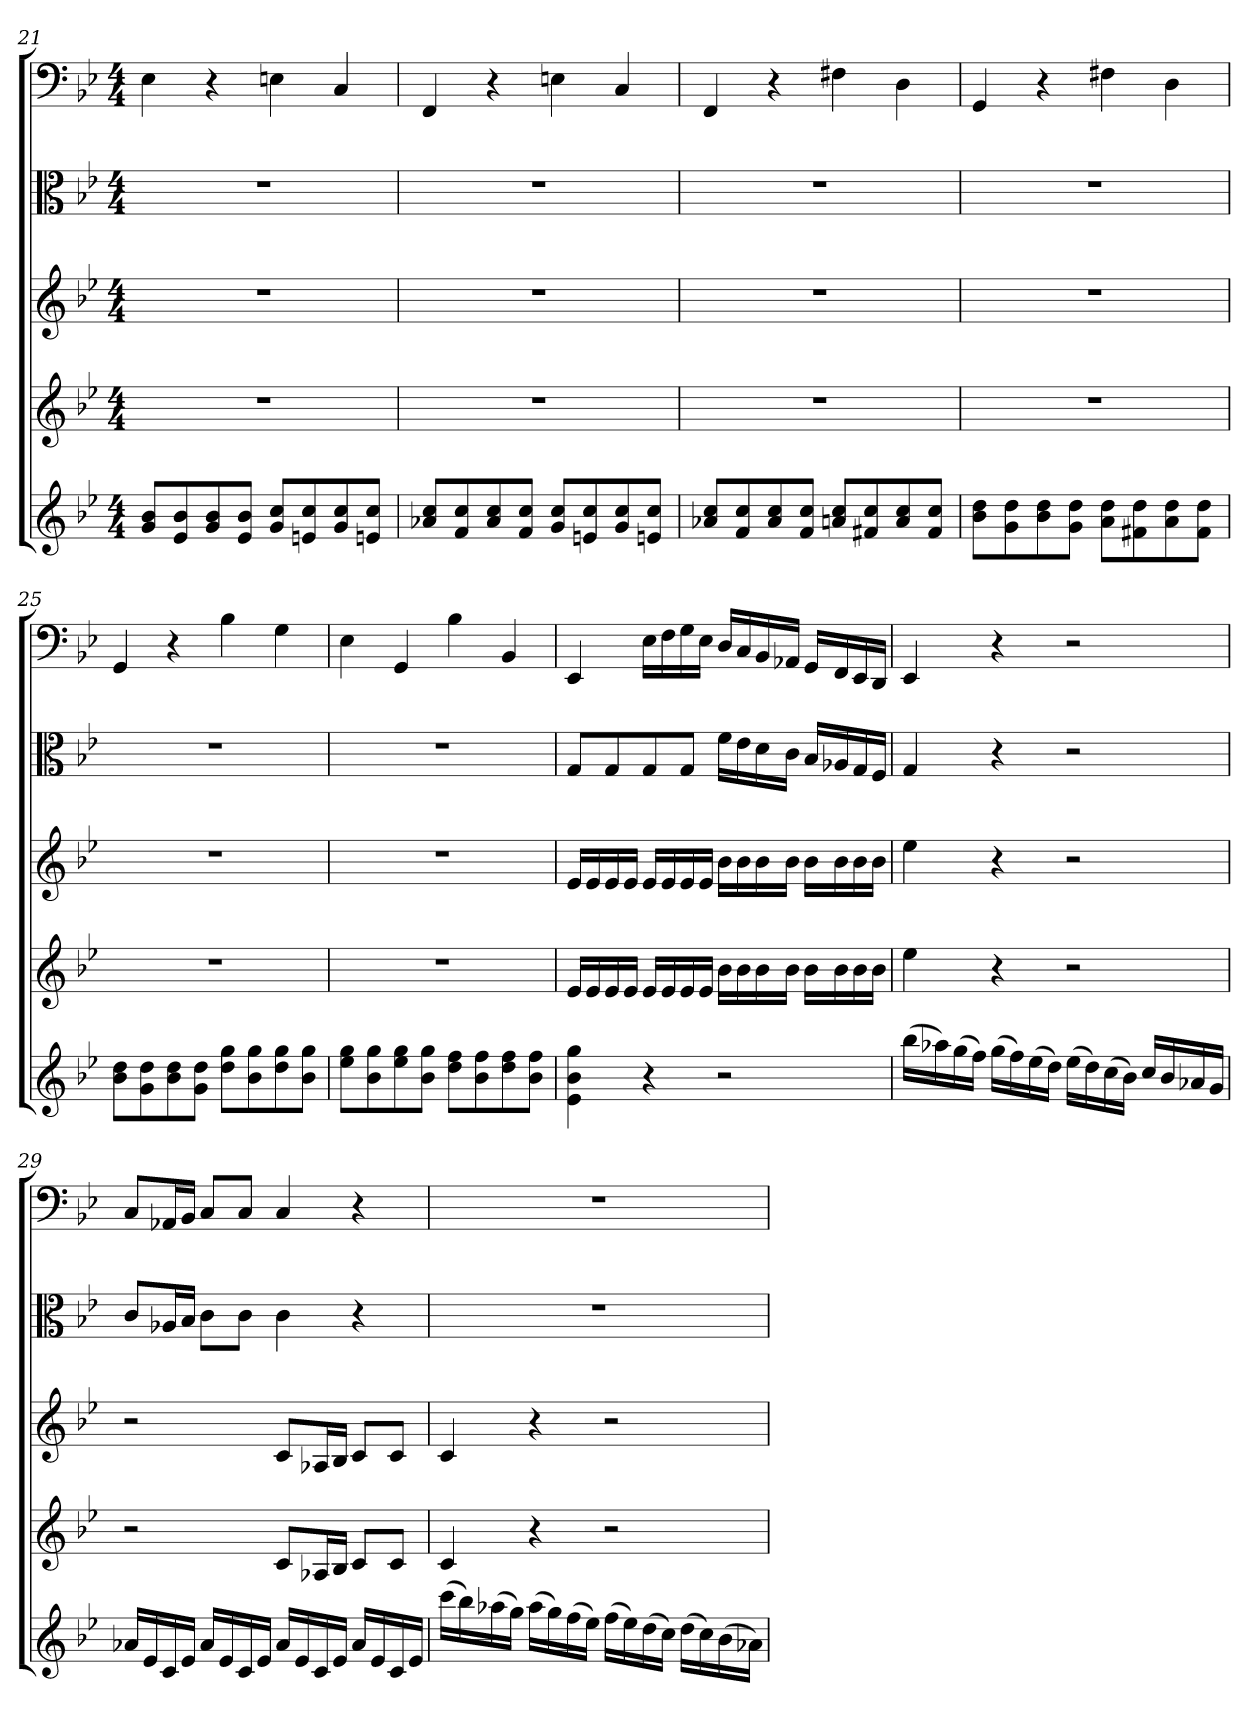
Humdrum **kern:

**kern	**kern	**kern	**kern	**kern
*part5	*part4	*part3	*part2	*part1
*staff5	*staff4	*staff3	*staff2	*staff1
*clefG2	*clefG2	*clefG2	*clefC3	*clefF4
*k[b-e-]	*k[b-e-]	*k[b-e-]	*k[b-e-]	*k[b-e-]
*B-:	*B-:	*B-:	*B-:	*B-:
*M4/4	*M4/4	*M4/4	*M4/4	*M4/4
=21	=21	=21	=21	=21
8g/ 8b-/L	1r	1r	1r	4E-\
8e-/ 8b-/	.	.	.	.
8g/ 8b-/	.	.	.	4r
8e-/ 8b-/J	.	.	.	.
8g/ 8cc/L	.	.	.	4En\
8en/ 8cc/	.	.	.	.
8g/ 8cc/	.	.	.	4C/
8en/ 8cc/J	.	.	.	.
=22	=22	=22	=22	=22
8a-X/ 8cc/L	1r	1r	1r	4FF/
8f/ 8cc/	.	.	.	.
8a-/ 8cc/	.	.	.	4r
8f/ 8cc/J	.	.	.	.
8g/ 8cc/L	.	.	.	4En\
8en/ 8cc/	.	.	.	.
8g/ 8cc/	.	.	.	4C/
8en/ 8cc/J	.	.	.	.
=23	=23	=23	=23	=23
8a-X/ 8cc/L	1r	1r	1r	4FF/
8f/ 8cc/	.	.	.	.
8a-/ 8cc/	.	.	.	4r
8f/ 8cc/J	.	.	.	.
8an/ 8cc/L	.	.	.	4F#X\
8f#X/ 8cc/	.	.	.	.
8a/ 8cc/	.	.	.	4D\
8f#/ 8cc/J	.	.	.	.
=24	=24	=24	=24	=24
8b-\ 8dd\L	1r	1r	1r	4GG/
8g\ 8dd\	.	.	.	.
8b-\ 8dd\	.	.	.	4r
8g\ 8dd\J	.	.	.	.
8a\ 8dd\L	.	.	.	4F#X\
8f#X\ 8dd\	.	.	.	.
8a\ 8dd\	.	.	.	4D\
8f#\ 8dd\J	.	.	.	.
=25	=25	=25	=25	=25
8b-\ 8dd\L	1r	1r	1r	4GG/
8g\ 8dd\	.	.	.	.
8b-\ 8dd\	.	.	.	4r
8g\ 8dd\J	.	.	.	.
8dd\ 8gg\L	.	.	.	4B-\
8b-\ 8gg\	.	.	.	.
8dd\ 8gg\	.	.	.	4G\
8b-\ 8gg\J	.	.	.	.
=26	=26	=26	=26	=26
8ee-\ 8gg\L	1r	1r	1r	4E-\
8b-\ 8gg\	.	.	.	.
8ee-\ 8gg\	.	.	.	4GG/
8b-\ 8gg\J	.	.	.	.
8dd\ 8ff\L	.	.	.	4B-\
8b-\ 8ff\	.	.	.	.
8dd\ 8ff\	.	.	.	4BB-/
8b-\ 8ff\J	.	.	.	.
=27	=27	=27	=27	=27
4e-\ 4b-\ 4gg\	16e-/LL	16e-/LL	8G/L	4EE-/
.	16e-/	16e-/	.	.
.	16e-/	16e-/	8G/	.
.	16e-/JJ	16e-/JJ	.	.
4r	16e-/LL	16e-/LL	8G/	16E-\LL
.	16e-/	16e-/	.	16F\
.	16e-/	16e-/	8G/J	16G\
.	16e-/JJ	16e-/JJ	.	16E-\JJ
2r	16b-\LL	16b-\LL	16f\LL	16D/LL
.	16b-\	16b-\	16e-\	16C/
.	16b-\	16b-\	16d\	16BB-/
.	16b-\JJ	16b-\JJ	16c\JJ	16AA-X/JJ
.	16b-\LL	16b-\LL	16B-/LL	16GG/LL
.	16b-\	16b-\	16A-X/	16FF/
.	16b-\	16b-\	16G/	16EE-/
.	16b-\JJ	16b-\JJ	16F/JJ	16DD/JJ
=28	=28	=28	=28	=28
(16bb-\LL	4ee-\	4ee-\	4G/	4EE-/
16aa-X\)	.	.	.	.
(16gg\	.	.	.	.
16ff\JJ)	.	.	.	.
(16gg\LL	4r	4r	4r	4r
16ff\)	.	.	.	.
(16ee-\	.	.	.	.
16dd\JJ)	.	.	.	.
(16ee-\LL	2r	2r	2r	2r
16dd\)	.	.	.	.
(16cc\	.	.	.	.
16b-\JJ)	.	.	.	.
16cc/LL	.	.	.	.
16b-/	.	.	.	.
16a-X/	.	.	.	.
16g/JJ	.	.	.	.
=29	=29	=29	=29	=29
16a-X/LL	2r	2r	8c/L	8C/L
16e-/	.	.	.	.
16c/	.	.	16A-X/L	16AA-X/L
16e-/JJ	.	.	16B-/JJ	16BB-/JJ
16a-/LL	.	.	8c\L	8C/L
16e-/	.	.	.	.
16c/	.	.	8c\J	8C/J
16e-/JJ	.	.	.	.
16a-/LL	8c/L	8c/L	4c\	4C/
16e-/	.	.	.	.
16c/	16A-X/L	16A-X/L	.	.
16e-/JJ	16B-/JJ	16B-/JJ	.	.
16a-/LL	8c/L	8c/L	4r	4r
16e-/	.	.	.	.
16c/	8c/J	8c/J	.	.
16e-/JJ	.	.	.	.
=30	=30	=30	=30	=30
(16ccc\LL	4c/	4c/	1r	1r
16bb-\)	.	.	.	.
(16aa-X\	.	.	.	.
16gg\JJ)	.	.	.	.
(16aa-\LL	4r	4r	.	.
16gg\)	.	.	.	.
(16ff\	.	.	.	.
16ee-\JJ)	.	.	.	.
(16ff\LL	2r	2r	.	.
16ee-\)	.	.	.	.
(16dd\	.	.	.	.
16cc\JJ)	.	.	.	.
(16dd\LL	.	.	.	.
16cc\)	.	.	.	.
(16b-\	.	.	.	.
16a-X\JJ)	.	.	.	.
=	=	=	=	=
*-	*-	*-	*-	*-
